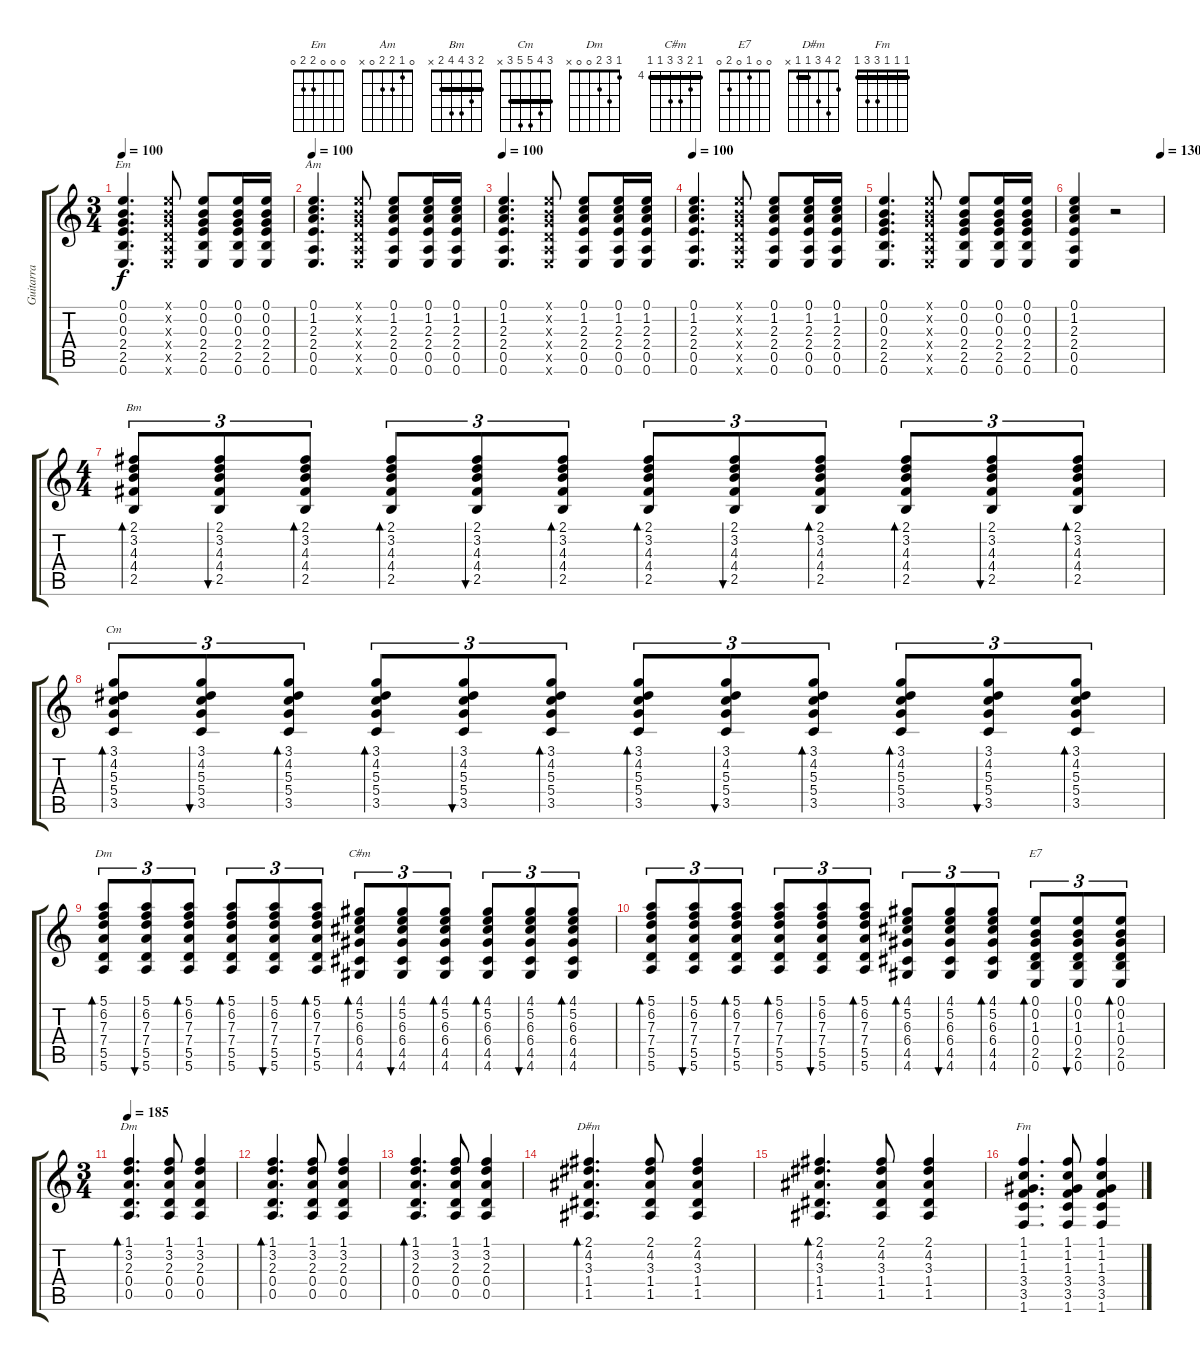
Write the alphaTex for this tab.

\track ("Guitarra" "Guitarra") {instrument acousticguitarnylon}
\staff {score tabs}
\tuning (E4 B3 G3 D3 A2 E2) {hide}
\chord ("Em" 0 0 0 2 2 0)
\chord ("Am" 0 1 2 2 0 x)
\chord ("Bm" 2 3 4 4 2 x) {barre 2}
\chord ("Cm" 3 4 5 5 3 x) {barre 3}
\chord ("Dm" 5 6 7 7 5 5) {firstfret 5 barre 5}
\chord ("C#m" 4 5 6 6 4 4) {firstfret 4 barre 4}
\chord ("E7" 0 0 1 0 2 0)
\chord ("Dm" 1 3 2 0 0 x)
\chord ("D#m" 2 4 3 1 1 x) {barre 1}
\chord ("Fm" 1 1 1 3 3 1) {barre 1}
\ts (3 4)
\tempo 100
\clef g2
\ks c
(0.1 0.2 0.3 2.4 2.5 0.6).4{d ch "Em" dy f} (0.1{x} 0.2{x} 0.3{x} 0.4{x} 0.5{x} 0.6{x}).8 (0.1 0.2 0.3 2.4 2.5 0.6).8 (0.1 0.2 0.3 2.4 2.5 0.6).16 (0.1 0.2 0.3 2.4 2.5 0.6).16 |
\tempo 100
(0.1 1.2 2.3 2.4 0.5 0.6).4{d ch "Am"} (0.1{x} 0.2{x} 0.3{x} 0.4{x} 0.5{x} 0.6{x}).8 (0.1 1.2 2.3 2.4 0.5 0.6).8 (0.1 1.2 2.3 2.4 0.5 0.6).16 (0.1 1.2 2.3 2.4 0.5 0.6).16 |
\tempo 100
(0.1 1.2 2.3 2.4 0.5 0.6).4{d} (0.1{x} 0.2{x} 0.3{x} 0.4{x} 0.5{x} 0.6{x}).8 (0.1 1.2 2.3 2.4 0.5 0.6).8 (0.1 1.2 2.3 2.4 0.5 0.6).16 (0.1 1.2 2.3 2.4 0.5 0.6).16 |
\tempo 100
(0.1 1.2 2.3 2.4 0.5 0.6).4{d} (0.1{x} 0.2{x} 0.3{x} 0.4{x} 0.5{x} 0.6{x}).8 (0.1 1.2 2.3 2.4 0.5 0.6).8 (0.1 1.2 2.3 2.4 0.5 0.6).16 (0.1 1.2 2.3 2.4 0.5 0.6).16 |
(0.1 0.2 0.3 2.4 2.5 0.6).4{d} (0.1{x} 0.2{x} 0.3{x} 0.4{x} 0.5{x} 0.6{x}).8 (0.1 0.2 0.3 2.4 2.5 0.6).8 (0.1 0.2 0.3 2.4 2.5 0.6).16 (0.1 0.2 0.3 2.4 2.5 0.6).16 |
\tempo (130 0.9791666666666666)
(0.1 1.2 2.3 2.4 0.5 0.6).4 r.2 |
\ts (4 4)
(2.1 3.2 4.3 4.4 2.5).8{tu (3 2) bd 30 ch "Bm"} (2.1 3.2 4.3 4.4 2.5).8{tu (3 2) bu 30} (2.1 3.2 4.3 4.4 2.5).8{tu (3 2) bd 30} (2.1 3.2 4.3 4.4 2.5).8{tu (3 2) bd 30} (2.1 3.2 4.3 4.4 2.5).8{tu (3 2) bu 30} (2.1 3.2 4.3 4.4 2.5).8{tu (3 2) bd 30} (2.1 3.2 4.3 4.4 2.5).8{tu (3 2) bd 30} (2.1 3.2 4.3 4.4 2.5).8{tu (3 2) bu 30} (2.1 3.2 4.3 4.4 2.5).8{tu (3 2) bd 30} (2.1 3.2 4.3 4.4 2.5).8{tu (3 2) bd 30} (2.1 3.2 4.3 4.4 2.5).8{tu (3 2) bu 30} (2.1 3.2 4.3 4.4 2.5).8{tu (3 2) bd 30} |
(3.1 4.2 5.3 5.4 3.5).8{tu (3 2) bd 30 ch "Cm"} (3.1 4.2 5.3 5.4 3.5).8{tu (3 2) bu 30} (3.1 4.2 5.3 5.4 3.5).8{tu (3 2) bd 30} (3.1 4.2 5.3 5.4 3.5).8{tu (3 2) bd 30} (3.1 4.2 5.3 5.4 3.5).8{tu (3 2) bu 30} (3.1 4.2 5.3 5.4 3.5).8{tu (3 2) bd 30} (3.1 4.2 5.3 5.4 3.5).8{tu (3 2) bd 30} (3.1 4.2 5.3 5.4 3.5).8{tu (3 2) bu 30} (3.1 4.2 5.3 5.4 3.5).8{tu (3 2) bd 30} (3.1 4.2 5.3 5.4 3.5).8{tu (3 2) bd 30} (3.1 4.2 5.3 5.4 3.5).8{tu (3 2) bu 30} (3.1 4.2 5.3 5.4 3.5).8{tu (3 2) bd 30} |
(5.1 6.2 7.3 7.4 5.5 5.6).8{tu (3 2) bd 30 ch "Dm"} (5.1 6.2 7.3 7.4 5.5 5.6).8{tu (3 2) bu 30} (5.1 6.2 7.3 7.4 5.5 5.6).8{tu (3 2) bd 30} (5.1 6.2 7.3 7.4 5.5 5.6).8{tu (3 2) bd 30} (5.1 6.2 7.3 7.4 5.5 5.6).8{tu (3 2) bu 30} (5.1 6.2 7.3 7.4 5.5 5.6).8{tu (3 2) bd 30} (4.1 5.2 6.3 6.4 4.5 4.6).8{tu (3 2) bd 30 ch "C#m"} (4.1 5.2 6.3 6.4 4.5 4.6).8{tu (3 2) bu 30} (4.1 5.2 6.3 6.4 4.5 4.6).8{tu (3 2) bd 30} (4.1 5.2 6.3 6.4 4.5 4.6).8{tu (3 2) bd 30} (4.1 5.2 6.3 6.4 4.5 4.6).8{tu (3 2) bu 30} (4.1 5.2 6.3 6.4 4.5 4.6).8{tu (3 2) bd 30} |
(5.1 6.2 7.3 7.4 5.5 5.6).8{tu (3 2) bd 30} (5.1 6.2 7.3 7.4 5.5 5.6).8{tu (3 2) bu 30} (5.1 6.2 7.3 7.4 5.5 5.6).8{tu (3 2) bd 30} (5.1 6.2 7.3 7.4 5.5 5.6).8{tu (3 2) bd 30} (5.1 6.2 7.3 7.4 5.5 5.6).8{tu (3 2) bu 30} (5.1 6.2 7.3 7.4 5.5 5.6).8{tu (3 2) bd 30} (4.1 5.2 6.3 6.4 4.5 4.6).8{tu (3 2) bd 30} (4.1 5.2 6.3 6.4 4.5 4.6).8{tu (3 2) bu 30} (4.1 5.2 6.3 6.4 4.5 4.6).8{tu (3 2) bd 30} (0.1 0.2 1.3 0.4 2.5 0.6).8{tu (3 2) bd 30 ch "E7"} (0.1 0.2 1.3 0.4 2.5 0.6).8{tu (3 2) bu 30} (0.1 0.2 1.3 0.4 2.5 0.6).8{tu (3 2) bd 30} |
\ts (3 4)
\tempo 185
(1.1 3.2 2.3 0.4 0.5).4{d bd 30 ch "Dm"} (1.1 3.2 2.3 0.4 0.5).8 (1.1 3.2 2.3 0.4 0.5).4 |
(1.1 3.2 2.3 0.4 0.5).4{d bd 30} (1.1 3.2 2.3 0.4 0.5).8 (1.1 3.2 2.3 0.4 0.5).4 |
(1.1 3.2 2.3 0.4 0.5).4{d bd 30} (1.1 3.2 2.3 0.4 0.5).8 (1.1 3.2 2.3 0.4 0.5).4 |
(2.1 4.2 3.3 1.4 1.5).4{d bd 30 ch "D#m"} (2.1 4.2 3.3 1.4 1.5).8 (2.1 4.2 3.3 1.4 1.5).4 |
(2.1 4.2 3.3 1.4 1.5).4{d bd 30} (2.1 4.2 3.3 1.4 1.5).8 (2.1 4.2 3.3 1.4 1.5).4 |
(1.1 1.2 1.3 3.4 3.5 1.6).4{d ch "Fm"} (1.1 1.2 1.3 3.4 3.5 1.6).8 (1.1 1.2 1.3 3.4 3.5 1.6).4
